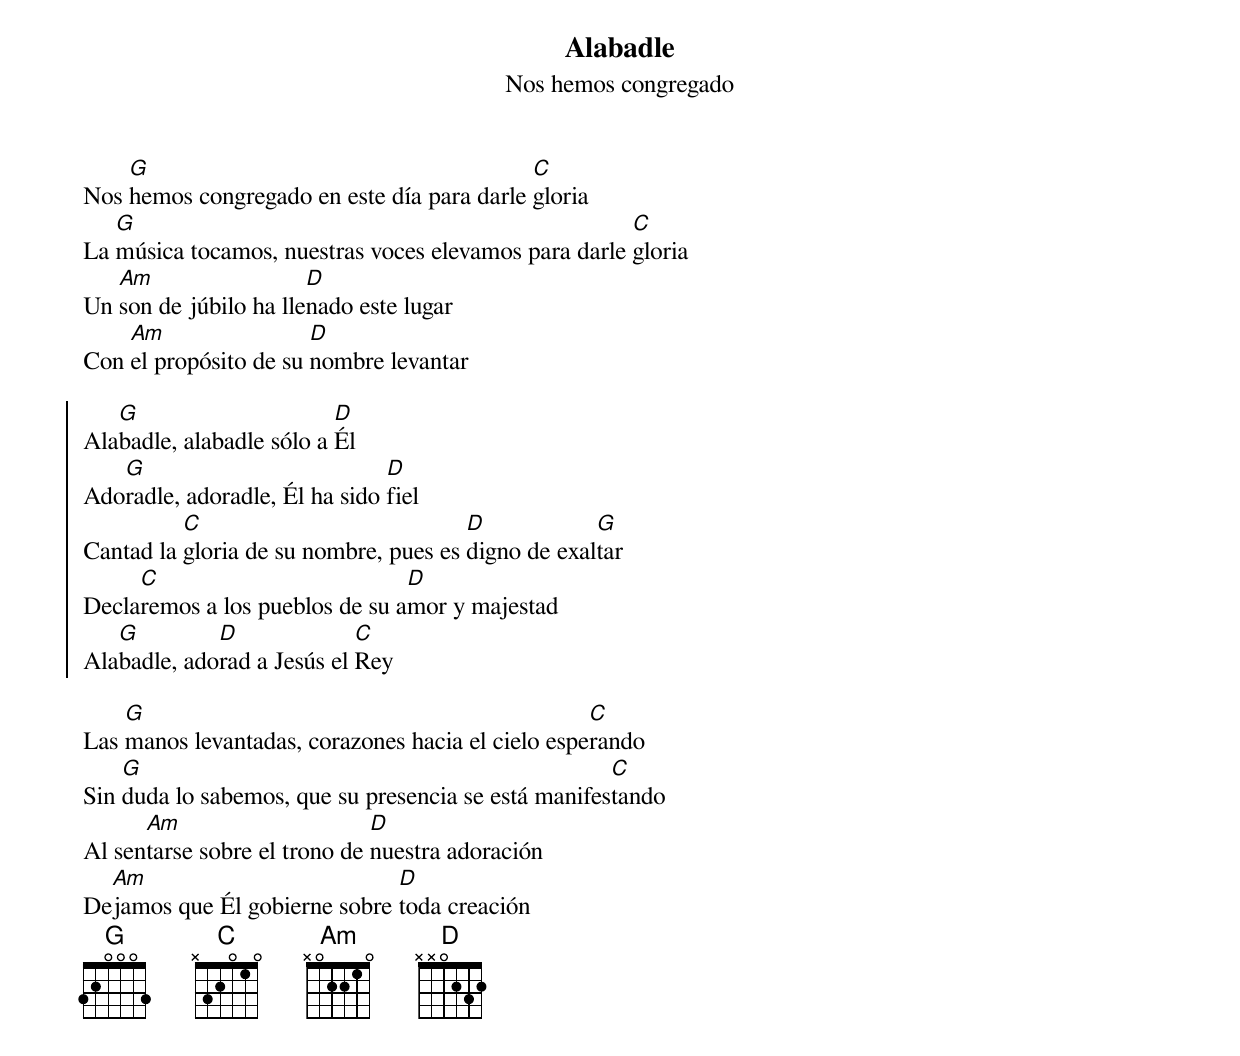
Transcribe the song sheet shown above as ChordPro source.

{title:Alabadle}
{subtitle: Nos hemos congregado}
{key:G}

Nos [G]hemos congregado en este día para darle [C]gloria
La [G]música tocamos, nuestras voces elevamos para darle [C]gloria
Un [Am]son de júbilo ha lle[D]nado este lugar
Con [Am]el propósito de su [D]nombre levantar

{start_of_chorus}
Ala[G]badle, alabadle sólo a [D]Él
Ado[G]radle, adoradle, Él ha sido [D]fiel
Cantad la [C]gloria de su nombre, pues es [D]digno de exal[G]tar
Decla[C]remos a los pueblos de su a[D]mor y majestad
Ala[G]badle, ado[D]rad a Jesús el [C]Rey
{end_of_chorus}

Las [G]manos levantadas, corazones hacia el cielo espe[C]rando
Sin [G]duda lo sabemos, que su presencia se está manifes[C]tando
Al sen[Am]tarse sobre el trono de [D]nuestra adoración
De[Am]jamos que Él gobierne sobre [D]toda creación
